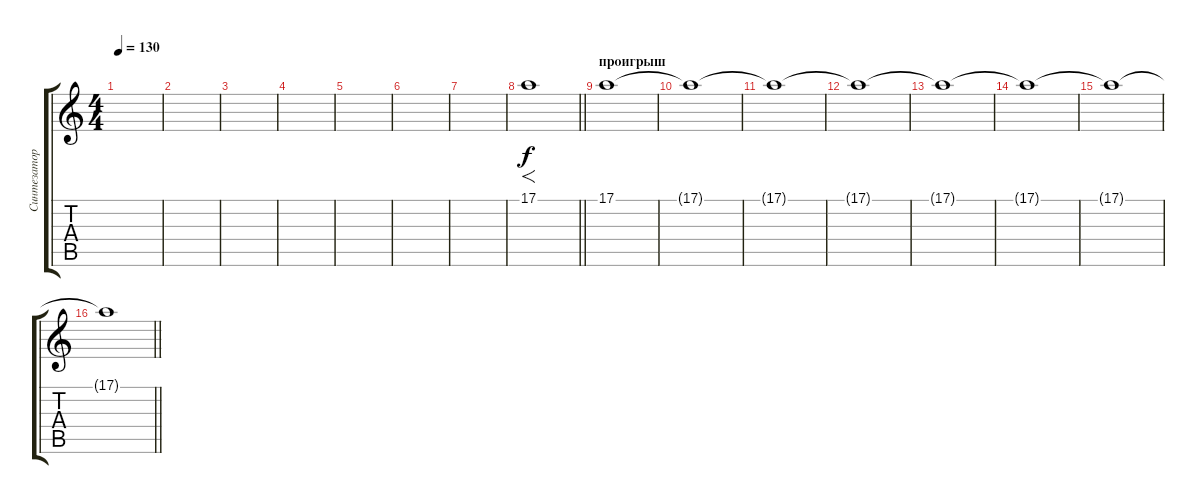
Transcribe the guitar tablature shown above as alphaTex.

\track ("Синтезатор" "Синтезатор") {solo instrument synthstrings2}
\staff {score tabs}
\tuning (E4 B3 G3 D3 A2 E2) {hide}
\ts (4 4)
\tempo 130
\clef g2
\ks c
|
|
|
|
|
|
|
\barLineRight lightlight
17.1.1{f} |
\section ("" "проигрыш")
17.1.1 |
17.1{t}.1 |
17.1{t}.1 |
17.1{t}.1 |
17.1{t}.1 |
17.1{t}.1 |
17.1{t}.1 |
\barLineRight lightlight
17.1{t}.1
